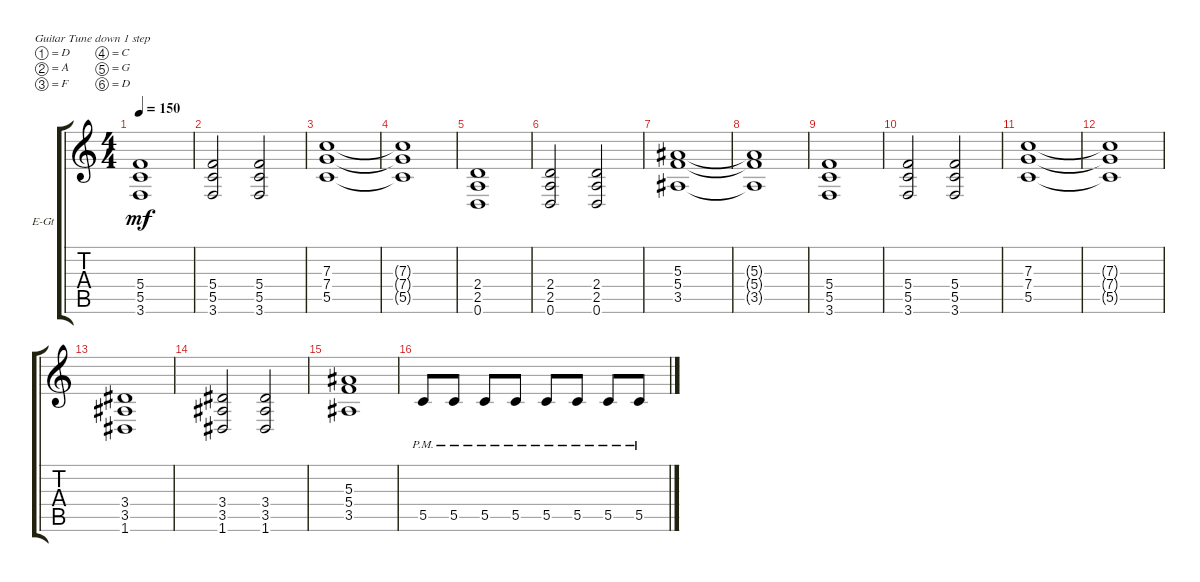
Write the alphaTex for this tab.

\bracketExtendMode groupsimilarinstruments
\firstSystemTrackNameOrientation horizontal
\otherSystemsTrackNameOrientation horizontal
\track ("Electric Guitar 1" "E-Gt") {instrument distortionguitar}
\staff {score tabs}
\tuning (D4 A3 F3 C3 G2 D2)
\ts (4 4)
\tempo 150
\clef g2
\ks c
(3.6 5.5 5.4).1{dy mf instrument distortionguitar} |
(3.6 5.5 5.4).2 (3.6 5.5 5.4).2 |
(5.5 7.4 7.3).1 |
(5.5{t} 7.4{t} 7.3{t}).1 |
(0.6 2.5 2.4).1 |
(0.6 2.5 2.4).2 (0.6 2.5 2.4).2 |
(3.5 5.4 5.3).1 |
(5.3{t} 5.4{t} 3.5{t}).1 |
(3.6 5.5 5.4).1 |
(3.6 5.5 5.4).2 (3.6 5.5 5.4).2 |
(5.5 7.4 7.3).1 |
(5.5{t} 7.4{t} 7.3{t}).1 |
(1.6 3.5 3.4).1 |
(1.6 3.5 3.4).2 (1.6 3.5 3.4).2 |
(3.5 5.4 5.3).1 |
5.5{pm}.8 5.5{pm}.8 5.5{pm}.8 5.5{pm}.8 5.5{pm}.8 5.5{pm}.8 5.5{pm}.8 5.5{pm}.8
